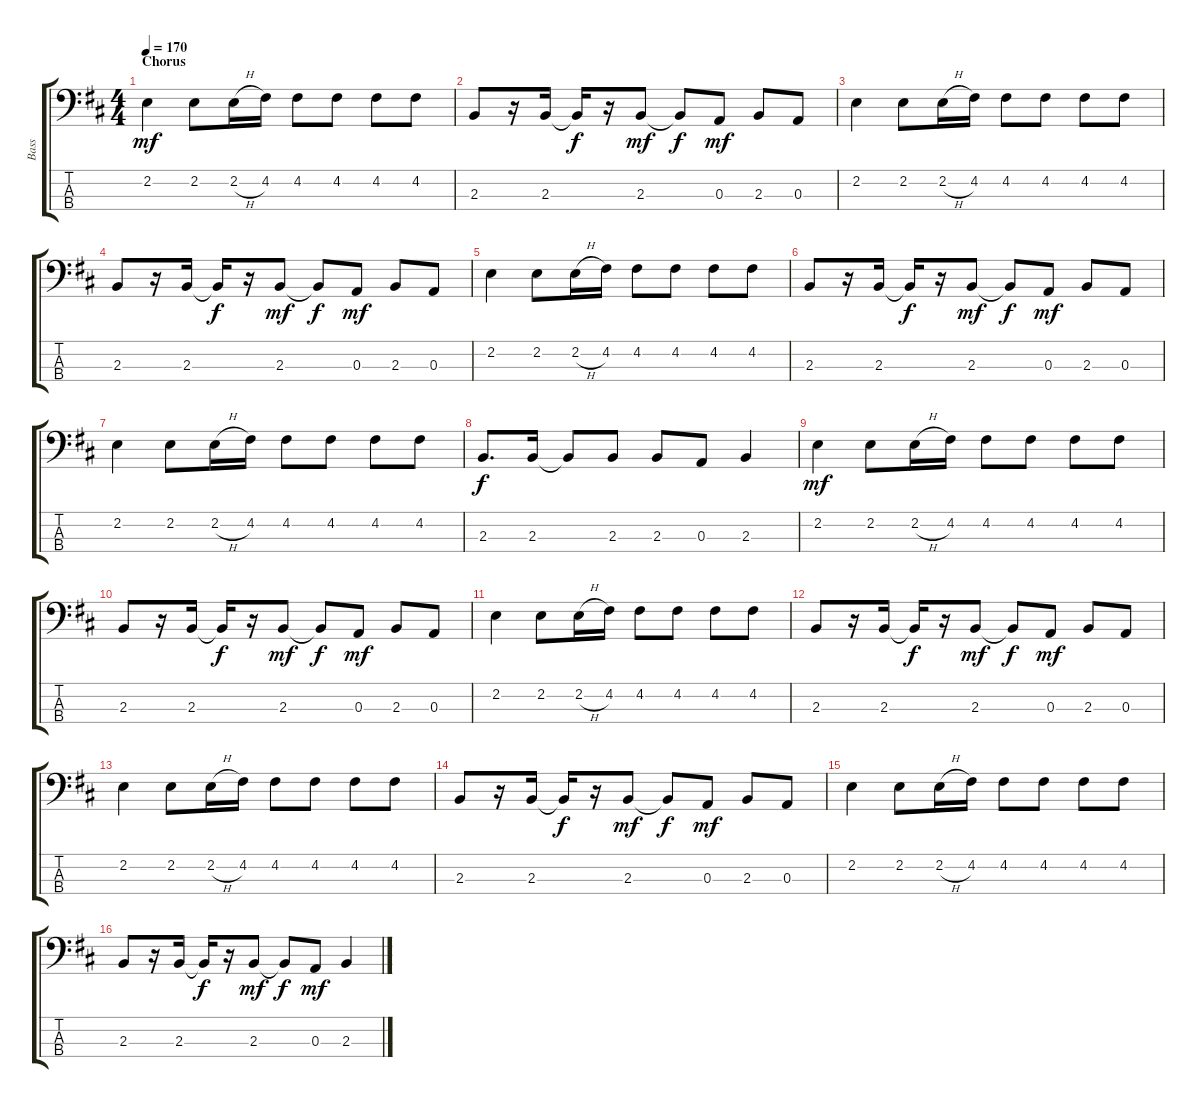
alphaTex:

\track ("Bass" "Bass") {instrument electricbasspick}
\staff {score tabs}
\tuning (G2 D2 A1 E1) {hide}
\ts (4 4)
\section ("" "Chorus")
\tempo 170
\clef f4
\ks d
2.2.4{dy mf} 2.2.8 2.2{h}.16 4.2.16 4.2.8 4.2.8 4.2.8 4.2.8 |
2.3.8 r.16 2.3.16 2.3{t}.16{dy f} r.16 2.3.8{dy mf} 2.3{t}.8{dy f} 0.3.8{dy mf} 2.3.8 0.3.8 |
2.2.4 2.2.8 2.2{h}.16 4.2.16 4.2.8 4.2.8 4.2.8 4.2.8 |
2.3.8 r.16 2.3.16 2.3{t}.16{dy f} r.16 2.3.8{dy mf} 2.3{t}.8{dy f} 0.3.8{dy mf} 2.3.8 0.3.8 |
2.2.4 2.2.8 2.2{h}.16 4.2.16 4.2.8 4.2.8 4.2.8 4.2.8 |
2.3.8 r.16 2.3.16 2.3{t}.16{dy f} r.16 2.3.8{dy mf} 2.3{t}.8{dy f} 0.3.8{dy mf} 2.3.8 0.3.8 |
2.2.4 2.2.8 2.2{h}.16 4.2.16 4.2.8 4.2.8 4.2.8 4.2.8 |
2.3.8{d dy f} 2.3.16 2.3{t}.8 2.3.8 2.3.8 0.3.8 2.3.4 |
2.2.4{dy mf} 2.2.8 2.2{h}.16 4.2.16 4.2.8 4.2.8 4.2.8 4.2.8 |
2.3.8 r.16 2.3.16 2.3{t}.16{dy f} r.16 2.3.8{dy mf} 2.3{t}.8{dy f} 0.3.8{dy mf} 2.3.8 0.3.8 |
2.2.4 2.2.8 2.2{h}.16 4.2.16 4.2.8 4.2.8 4.2.8 4.2.8 |
2.3.8 r.16 2.3.16 2.3{t}.16{dy f} r.16 2.3.8{dy mf} 2.3{t}.8{dy f} 0.3.8{dy mf} 2.3.8 0.3.8 |
2.2.4 2.2.8 2.2{h}.16 4.2.16 4.2.8 4.2.8 4.2.8 4.2.8 |
2.3.8 r.16 2.3.16 2.3{t}.16{dy f} r.16 2.3.8{dy mf} 2.3{t}.8{dy f} 0.3.8{dy mf} 2.3.8 0.3.8 |
2.2.4 2.2.8 2.2{h}.16 4.2.16 4.2.8 4.2.8 4.2.8 4.2.8 |
2.3.8 r.16 2.3.16 2.3{t}.16{dy f} r.16 2.3.8{dy mf} 2.3{t}.8{dy f} 0.3.8{dy mf} 2.3.4
